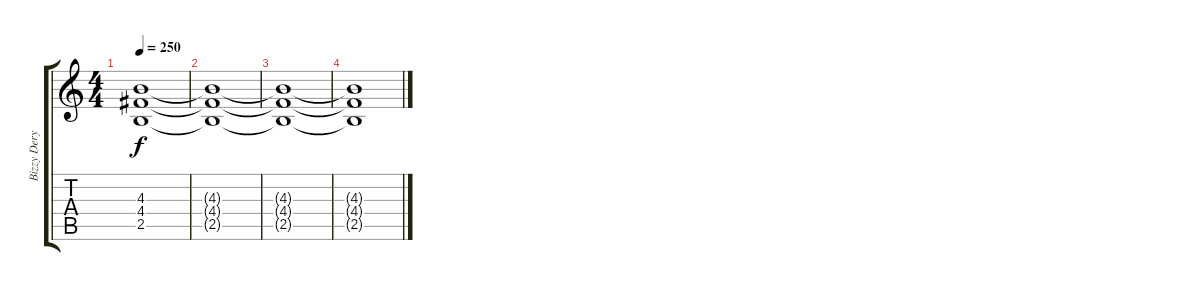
\track ("Bizzy Deryck" "Bizzy Dery") {instrument distortionguitar}
\staff {score tabs}
\tuning (E4 B3 G3 D3 A2 E2) {hide}
\ts (4 4)
\tempo 250
\clef g2
\ks c
(4.3 4.4 2.5).1{dy f} |
(4.3{t} 4.4{t} 2.5{t}).1 |
(4.3{t} 4.4{t} 2.5{t}).1{volume 0} |
(4.3{t} 4.4{t} 2.5{t}).1
